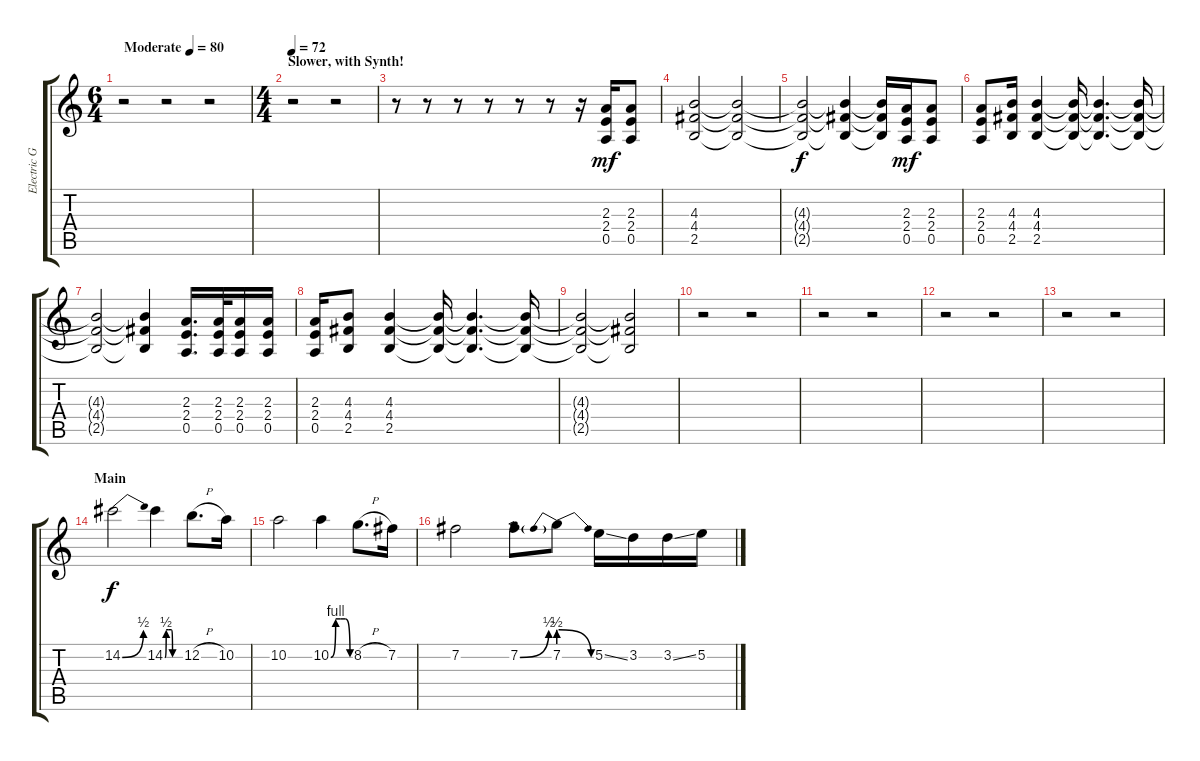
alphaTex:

\track ("Electric Guitar" "Electric G") {instrument distortionguitar}
\staff {score tabs}
\tuning (E4 B3 G3 D3 A2 E2) {hide}
\ts (6 4)
\tempo (80 "Moderate")
\clef g2
\ks c
r.2{dy mf instrument distortionguitar} r.2 r.2 |
\ts (4 4)
\section ("" "Slower, with Synth!")
\tempo 72
r.2 r.2 |
r.8 r.8 r.8 r.8 r.8 r.8 r.16 (2.3 2.4 0.5).16 (2.3 2.4 0.5).8 |
(4.3 4.4 2.5).2 (4.3{t} 4.4{t} 2.5{t}).2 |
(4.3{t} 4.4{t} 2.5{t}).2{dy f} (4.3{t} 4.4{t} 2.5{t}).4 (4.3{t} 4.4{t} 2.5{t}).16 (2.3 2.4 0.5).16{dy mf} (2.3 2.4 0.5).8 |
(2.3 2.4 0.5).8 (4.3 4.4 2.5).16 (4.3 4.4 2.5).4 (4.3{t} 4.4{t} 2.5{t}).16 (4.3{t} 4.4{t} 2.5{t}).4{d} (4.3{t} 4.4{t} 2.5{t}).16 |
(4.3{t} 4.4{t} 2.5{t}).2 (4.3{t} 4.4{t} 2.5{t}).4 (2.3 2.4 0.5).16{d} (2.3 2.4 0.5).32 (2.3 2.4 0.5).16 (2.3 2.4 0.5).16 |
(2.3 2.4 0.5).16 (4.3 4.4 2.5).8 (4.3 4.4 2.5).4 (4.3{t} 4.4{t} 2.5{t}).16 (4.3{t} 4.4{t} 2.5{t}).4{d} (4.3{t} 4.4{t} 2.5{t}).16 |
(4.3{t} 4.4{t} 2.5{t}).2 (4.3{t} 4.4{t} 2.5{t}).2 |
r.2 r.2 |
r.2 r.2 |
r.2 r.2 |
r.2 r.2 |
\section ("" "Main")
14.2{be (bend 0 0 60 2)}.2{dy f} 14.2{be (custom 0 0 5 2 15 2 25 2 30 0 35 0 60 0)}.4 12.2{h}.8{d} 10.2.16 |
10.2.2 10.2{be (custom 0 0 15 4 30 4 45 4 60 0)}.4 8.2{h}.8{d} 7.2.16 |
7.2.2 7.2{be (bend 0 0 60 2)}.8 7.2{be (prebendrelease 0 2 60 0)}.8 5.2{ss}.16 3.2.16 3.2{ss}.16 5.2.16
